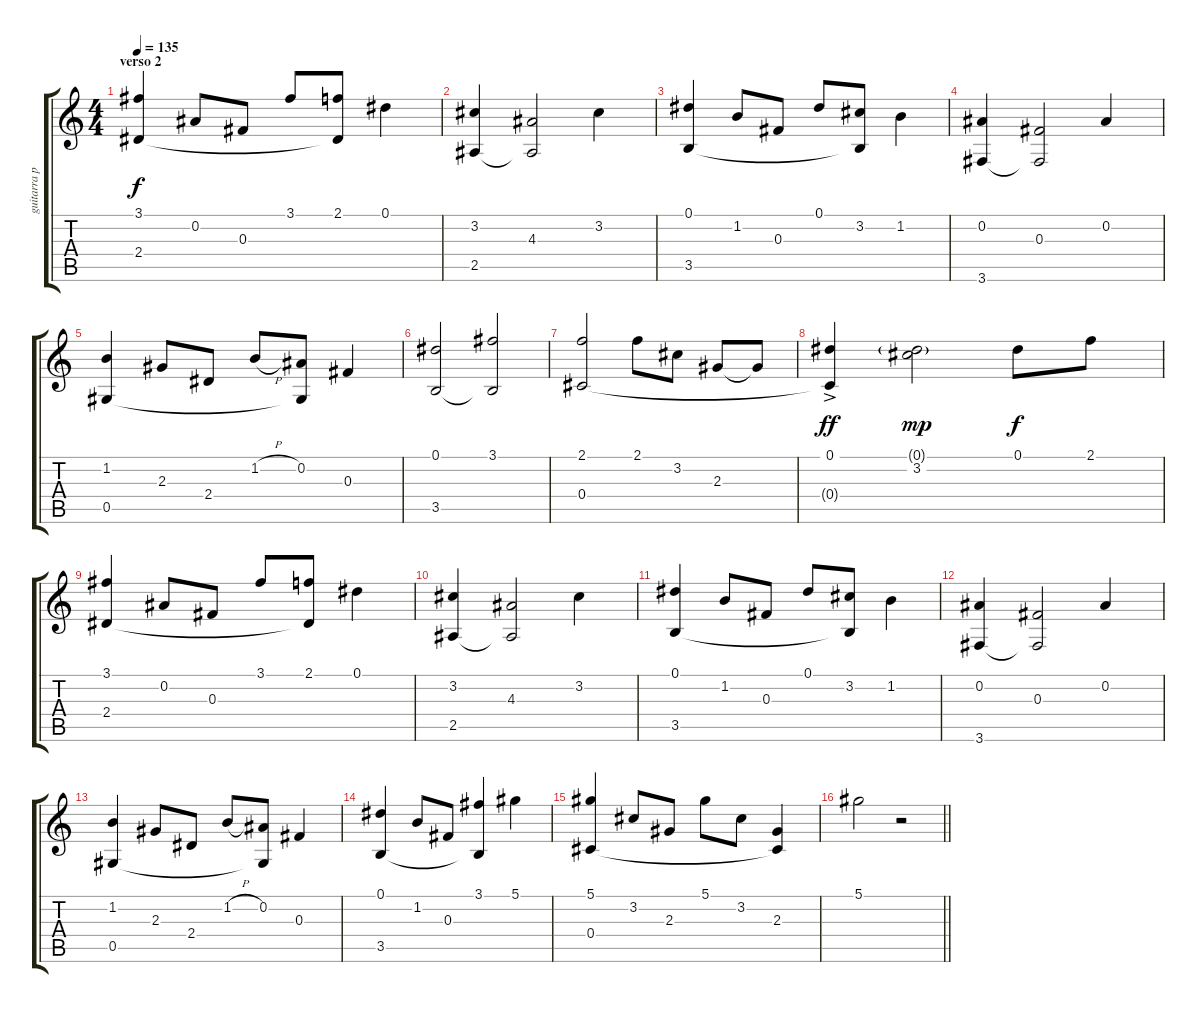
\track ("guitarra principal (1)" "guitarra p") {instrument acousticguitarnylon}
\staff {score tabs}
\tuning (Eb4 Bb3 Gb3 Db3 Ab2 Eb2) {hide}
\ts (4 4)
\section ("" "verso 2")
\tempo 135
\clef g2
\ks c
(3.1 2.4).4{dy f} 0.2.8 0.3.8 3.1.8 (2.1 2.4{t}).8 0.1.4 |
(3.2 2.5).4 (4.3 2.5{t}).2 3.2.4 |
(0.1 3.5).4 1.2.8 0.3.8 0.1.8 (3.2 3.5{t}).8 1.2.4 |
(0.2 3.6).4 (0.3 3.6{t}).2 0.2.4 |
(1.2 0.5).4 2.3.8 2.4.8 1.2{h}.8 (0.2 0.5{t}).8 0.3.4 |
(0.1 3.5).2 (3.1 3.5{t}).2 |
(2.1 0.4).2 2.1.8 3.2.8 2.3.8 2.3{t}.8 |
(0.1{ac} 0.4{t}).4{dy ff} (0.1{g} 3.2).2{dy mp} 0.1.8{dy f} 2.1.8 |
(3.1 2.4).4 0.2.8 0.3.8 3.1.8 (2.1 2.4{t}).8 0.1.4 |
(3.2 2.5).4 (4.3 2.5{t}).2 3.2.4 |
(0.1 3.5).4 1.2.8 0.3.8 0.1.8 (3.2 3.5{t}).8 1.2.4 |
(0.2 3.6).4 (0.3 3.6{t}).2 0.2.4 |
(1.2 0.5).4 2.3.8 2.4.8 1.2{h}.8 (0.2 0.5{t}).8 0.3.4 |
(0.1 3.5).4 1.2.8 0.3.8 (3.1 3.5{t}).4 5.1.4 |
(5.1 0.4).4 3.2.8 2.3.8 5.1.8 3.2.8 (2.3 0.4{t}).4 |
\barLineRight lightlight
5.1.2 r.2
